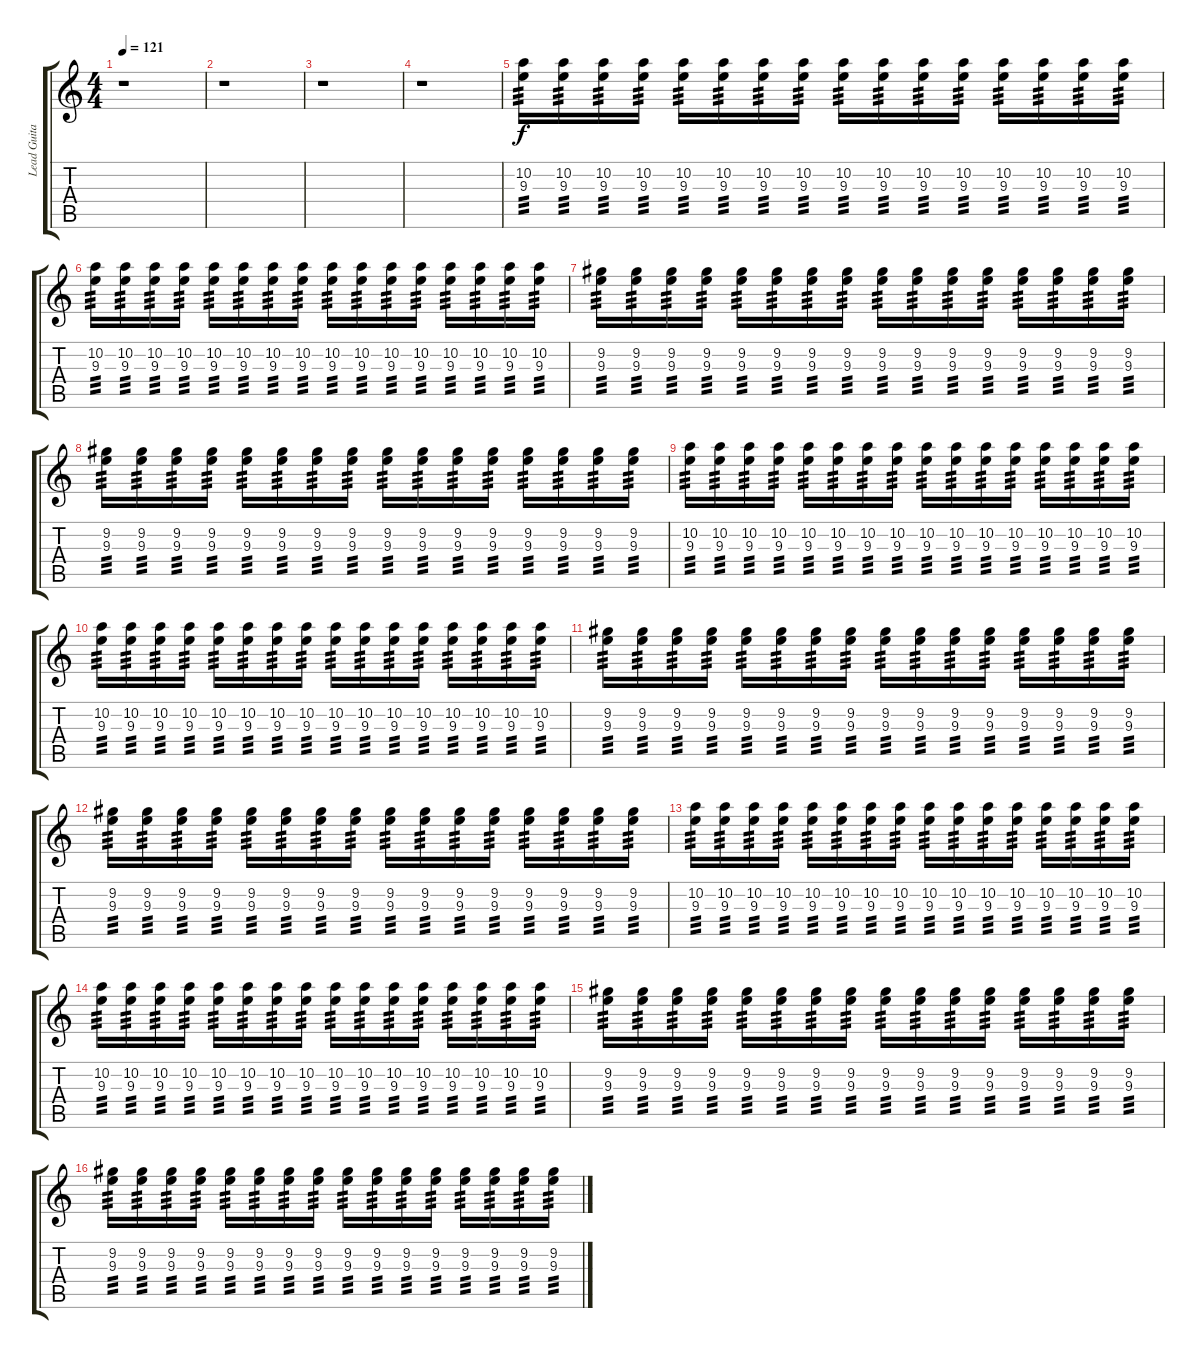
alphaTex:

\track ("Lead Guitar" "Lead Guita") {instrument distortionguitar}
\staff {score tabs}
\tuning (E4 B3 G3 D3 A2 E2) {hide}
\ts (4 4)
\tempo 121
\clef g2
\ks c
r.1{dy f instrument distortionguitar} |
r.1 |
r.1 |
r.1 |
(10.2 9.3).16{tp 3} (10.2 9.3).16{tp 3} (10.2 9.3).16{tp 3} (10.2 9.3).16{tp 3} (10.2 9.3).16{tp 3} (10.2 9.3).16{tp 3} (10.2 9.3).16{tp 3} (10.2 9.3).16{tp 3} (10.2 9.3).16{tp 3} (10.2 9.3).16{tp 3} (10.2 9.3).16{tp 3} (10.2 9.3).16{tp 3} (10.2 9.3).16{tp 3} (10.2 9.3).16{tp 3} (10.2 9.3).16{tp 3} (10.2 9.3).16{tp 3} |
(10.2 9.3).16{tp 3} (10.2 9.3).16{tp 3} (10.2 9.3).16{tp 3} (10.2 9.3).16{tp 3} (10.2 9.3).16{tp 3} (10.2 9.3).16{tp 3} (10.2 9.3).16{tp 3} (10.2 9.3).16{tp 3} (10.2 9.3).16{tp 3} (10.2 9.3).16{tp 3} (10.2 9.3).16{tp 3} (10.2 9.3).16{tp 3} (10.2 9.3).16{tp 3} (10.2 9.3).16{tp 3} (10.2 9.3).16{tp 3} (10.2 9.3).16{tp 3} |
(9.2 9.3).16{tp 3} (9.2 9.3).16{tp 3} (9.2 9.3).16{tp 3} (9.2 9.3).16{tp 3} (9.2 9.3).16{tp 3} (9.2 9.3).16{tp 3} (9.2 9.3).16{tp 3} (9.2 9.3).16{tp 3} (9.2 9.3).16{tp 3} (9.2 9.3).16{tp 3} (9.2 9.3).16{tp 3} (9.2 9.3).16{tp 3} (9.2 9.3).16{tp 3} (9.2 9.3).16{tp 3} (9.2 9.3).16{tp 3} (9.2 9.3).16{tp 3} |
(9.2 9.3).16{tp 3} (9.2 9.3).16{tp 3} (9.2 9.3).16{tp 3} (9.2 9.3).16{tp 3} (9.2 9.3).16{tp 3} (9.2 9.3).16{tp 3} (9.2 9.3).16{tp 3} (9.2 9.3).16{tp 3} (9.2 9.3).16{tp 3} (9.2 9.3).16{tp 3} (9.2 9.3).16{tp 3} (9.2 9.3).16{tp 3} (9.2 9.3).16{tp 3} (9.2 9.3).16{tp 3} (9.2 9.3).16{tp 3} (9.2 9.3).16{tp 3} |
(10.2 9.3).16{tp 3} (10.2 9.3).16{tp 3} (10.2 9.3).16{tp 3} (10.2 9.3).16{tp 3} (10.2 9.3).16{tp 3} (10.2 9.3).16{tp 3} (10.2 9.3).16{tp 3} (10.2 9.3).16{tp 3} (10.2 9.3).16{tp 3} (10.2 9.3).16{tp 3} (10.2 9.3).16{tp 3} (10.2 9.3).16{tp 3} (10.2 9.3).16{tp 3} (10.2 9.3).16{tp 3} (10.2 9.3).16{tp 3} (10.2 9.3).16{tp 3} |
(10.2 9.3).16{tp 3} (10.2 9.3).16{tp 3} (10.2 9.3).16{tp 3} (10.2 9.3).16{tp 3} (10.2 9.3).16{tp 3} (10.2 9.3).16{tp 3} (10.2 9.3).16{tp 3} (10.2 9.3).16{tp 3} (10.2 9.3).16{tp 3} (10.2 9.3).16{tp 3} (10.2 9.3).16{tp 3} (10.2 9.3).16{tp 3} (10.2 9.3).16{tp 3} (10.2 9.3).16{tp 3} (10.2 9.3).16{tp 3} (10.2 9.3).16{tp 3} |
(9.2 9.3).16{tp 3} (9.2 9.3).16{tp 3} (9.2 9.3).16{tp 3} (9.2 9.3).16{tp 3} (9.2 9.3).16{tp 3} (9.2 9.3).16{tp 3} (9.2 9.3).16{tp 3} (9.2 9.3).16{tp 3} (9.2 9.3).16{tp 3} (9.2 9.3).16{tp 3} (9.2 9.3).16{tp 3} (9.2 9.3).16{tp 3} (9.2 9.3).16{tp 3} (9.2 9.3).16{tp 3} (9.2 9.3).16{tp 3} (9.2 9.3).16{tp 3} |
(9.2 9.3).16{tp 3} (9.2 9.3).16{tp 3} (9.2 9.3).16{tp 3} (9.2 9.3).16{tp 3} (9.2 9.3).16{tp 3} (9.2 9.3).16{tp 3} (9.2 9.3).16{tp 3} (9.2 9.3).16{tp 3} (9.2 9.3).16{tp 3} (9.2 9.3).16{tp 3} (9.2 9.3).16{tp 3} (9.2 9.3).16{tp 3} (9.2 9.3).16{tp 3} (9.2 9.3).16{tp 3} (9.2 9.3).16{tp 3} (9.2 9.3).16{tp 3} |
(10.2 9.3).16{tp 3} (10.2 9.3).16{tp 3} (10.2 9.3).16{tp 3} (10.2 9.3).16{tp 3} (10.2 9.3).16{tp 3} (10.2 9.3).16{tp 3} (10.2 9.3).16{tp 3} (10.2 9.3).16{tp 3} (10.2 9.3).16{tp 3} (10.2 9.3).16{tp 3} (10.2 9.3).16{tp 3} (10.2 9.3).16{tp 3} (10.2 9.3).16{tp 3} (10.2 9.3).16{tp 3} (10.2 9.3).16{tp 3} (10.2 9.3).16{tp 3} |
(10.2 9.3).16{tp 3} (10.2 9.3).16{tp 3} (10.2 9.3).16{tp 3} (10.2 9.3).16{tp 3} (10.2 9.3).16{tp 3} (10.2 9.3).16{tp 3} (10.2 9.3).16{tp 3} (10.2 9.3).16{tp 3} (10.2 9.3).16{tp 3} (10.2 9.3).16{tp 3} (10.2 9.3).16{tp 3} (10.2 9.3).16{tp 3} (10.2 9.3).16{tp 3} (10.2 9.3).16{tp 3} (10.2 9.3).16{tp 3} (10.2 9.3).16{tp 3} |
(9.2 9.3).16{tp 3} (9.2 9.3).16{tp 3} (9.2 9.3).16{tp 3} (9.2 9.3).16{tp 3} (9.2 9.3).16{tp 3} (9.2 9.3).16{tp 3} (9.2 9.3).16{tp 3} (9.2 9.3).16{tp 3} (9.2 9.3).16{tp 3} (9.2 9.3).16{tp 3} (9.2 9.3).16{tp 3} (9.2 9.3).16{tp 3} (9.2 9.3).16{tp 3} (9.2 9.3).16{tp 3} (9.2 9.3).16{tp 3} (9.2 9.3).16{tp 3} |
(9.2 9.3).16{tp 3} (9.2 9.3).16{tp 3} (9.2 9.3).16{tp 3} (9.2 9.3).16{tp 3} (9.2 9.3).16{tp 3} (9.2 9.3).16{tp 3} (9.2 9.3).16{tp 3} (9.2 9.3).16{tp 3} (9.2 9.3).16{tp 3} (9.2 9.3).16{tp 3} (9.2 9.3).16{tp 3} (9.2 9.3).16{tp 3} (9.2 9.3).16{tp 3} (9.2 9.3).16{tp 3} (9.2 9.3).16{tp 3} (9.2 9.3).16{tp 3}
